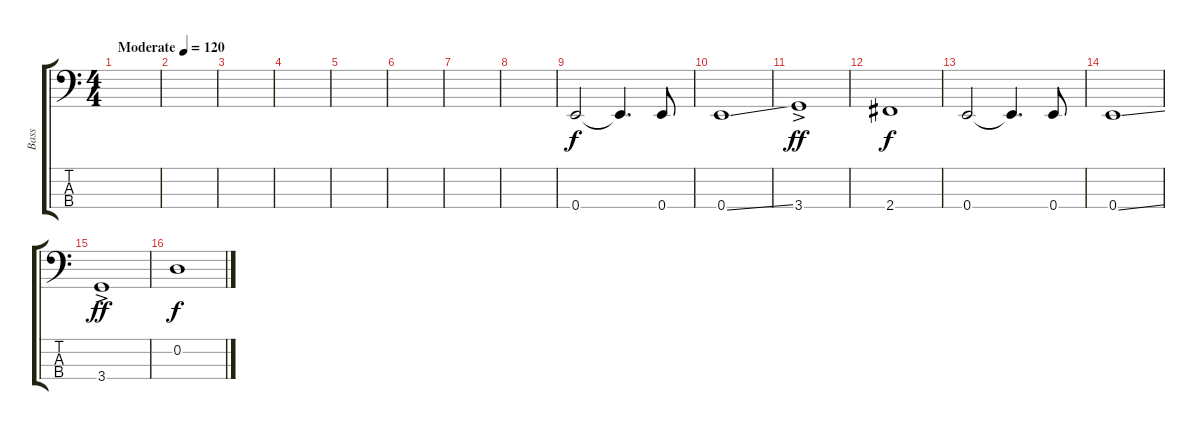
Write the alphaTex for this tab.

\track ("Bass" "Bass") {instrument electricbassfinger}
\staff {score tabs}
\tuning (G2 D2 A1 E1) {hide}
\ts (4 4)
\tempo (120 "Moderate")
\clef f4
\ks c
|
|
|
|
|
|
|
|
0.4.2 0.4{t}.4{d} 0.4.8 |
0.4{ss}.1 |
3.4{ac}.1{dy ff} |
2.4.1{dy f} |
0.4.2 0.4{t}.4{d} 0.4.8 |
0.4{ss}.1 |
3.4{ac}.1{dy ff} |
0.2.1{dy f}
